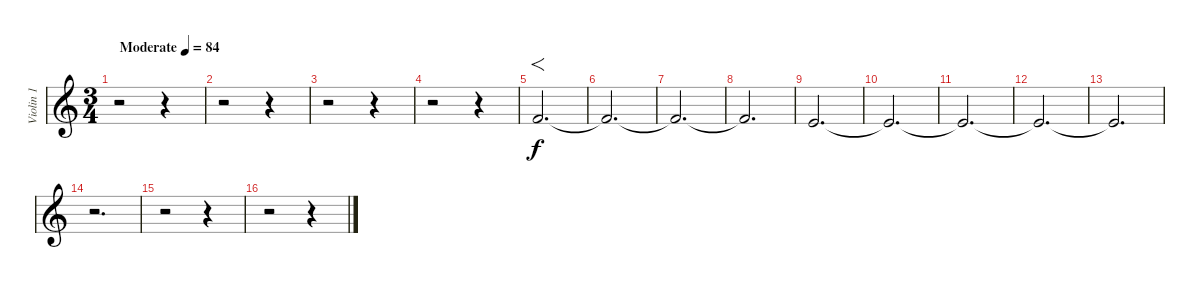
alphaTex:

\track ("Violin 1" "Violin 1") {instrument stringensemble1}
\staff {score}
\tuning (E4 B3 G3 D3 A2 E2) {hide}
\ts (3 4)
\tempo (84 "Moderate")
\clef g2
\ks c
r.2{dy f instrument stringensemble1} r.4 |
r.2 r.4 |
r.2 r.4 |
r.2 r.4 |
1.1.2{f d} |
1.1{t}.2{d} |
1.1{t}.2{d} |
1.1{t}.2{d} |
0.1.2{d} |
0.1{t}.2{d} |
0.1{t}.2{d} |
0.1{t}.2{d volume 0} |
0.1{t}.2{d} |
r.2{d volume 11} |
r.2 r.4 |
r.2 r.4
